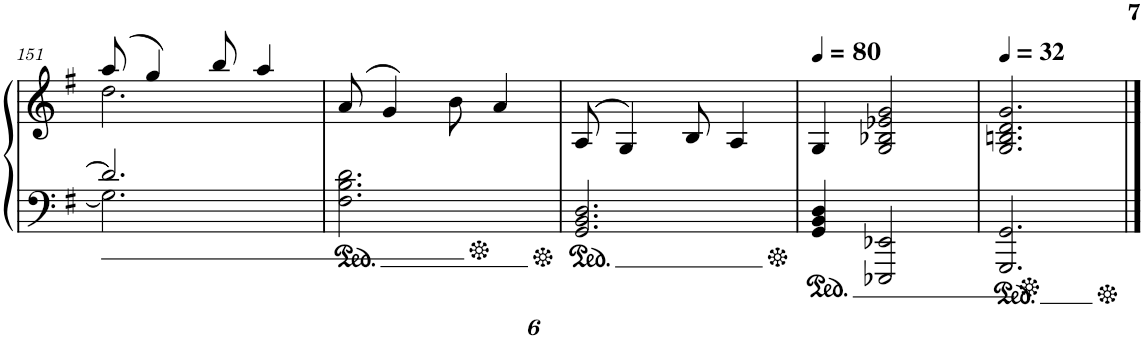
**kern	**kern
*part1	*part1
*staff2	*staff1
*I"Piano	*
*I'Pno.	*
!!LO:PB:g=z
*clefF4	*clefG2
*k[f#]	*k[f#]
*M3/4	*M3/4
=151	=151
*^	*^
2.d/]	2.G\]	(8aa/	2.dd\
.	.	4gg/)	.
.	.	8bb/	.
.	.	4aa/	.
*v	*v	*	*
*	*v	*v
=152	=152
2.F#\ 2.B\ 2.d\	(>8a/
.	4g/)
.	8b\
.	4a/
=153	=153
2.GG/ 2.BB/ 2.D/	(>8A/
.	4G/)
.	8B/
.	4A/
=154	=154
*	*MM80
4GG/ 4BB/ 4D/	4G/
2EEE-X/ 2EE-X/	2G/ 2B-X/ 2e-X/ 2g/
=155	=155
*	*MM32
2.GGG/ 2.GG/	2.G/ 2.Bn/ 2.d/ 2.g/
==	==
*-	*-
